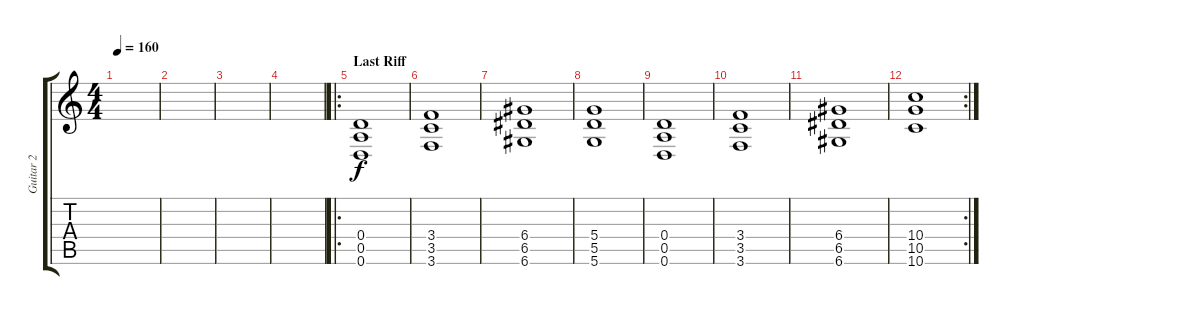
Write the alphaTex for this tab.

\track ("Guitar 2" "Guitar 2") {instrument distortionguitar}
\staff {score tabs}
\tuning (E4 B3 G3 D3 A2 D2) {hide}
\ts (4 4)
\tempo 160
\clef g2
\ks c
|
|
|
|
\ro
\section ("" "Last Riff")
(0.4 0.5 0.6).1 |
(3.4 3.5 3.6).1 |
(6.4 6.5 6.6).1 |
(5.4 5.5 5.6).1 |
(0.4 0.5 0.6).1 |
(3.4 3.5 3.6).1 |
(6.4 6.5 6.6).1 |
\rc 2
(10.4 10.5 10.6).1
